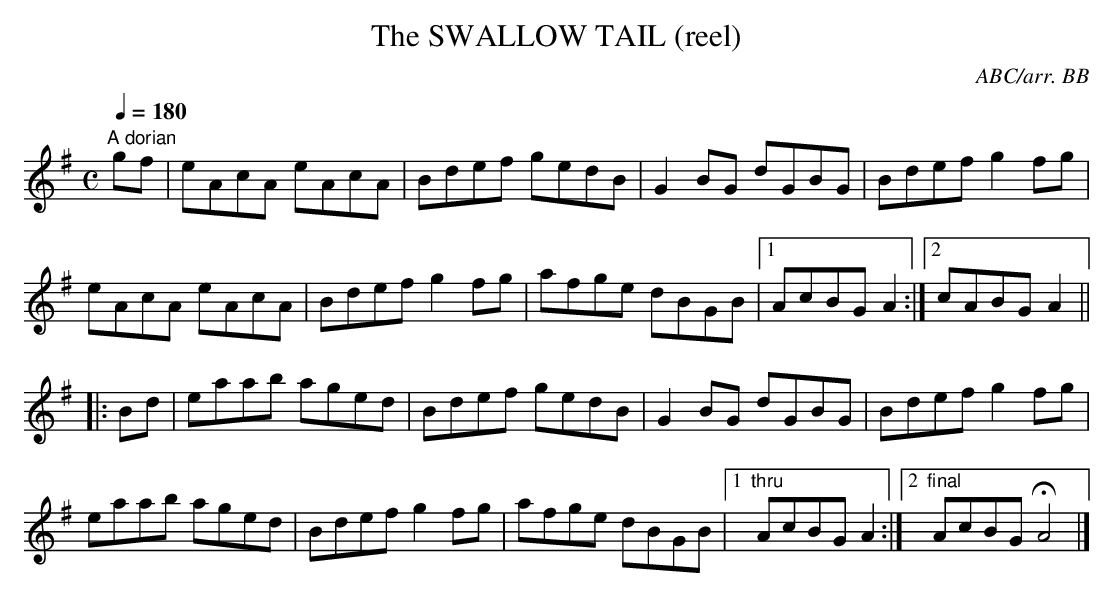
X:1
T:SWALLOW TAIL (reel), The
C:ABC/arr. BB
M:C
L:1/8
Q:1/4=180
K:G
"A dorian"
gf|eAcA eAcA|Bdef gedB|G2BG dGBG|Bdef g2fg|
eAcA eAcA|Bdef g2fg|afge dBGB|1 AcBG A2 :|\
[2 cABG A2||
|:Bd|eaab aged|Bdef gedB|G2BG dGBG|Bdef g2fg|
eaab aged|Bdef g2fg|afge dBGB|1 "thru"AcBG A2 :|\
[2 "final"AcBG HA4|]
